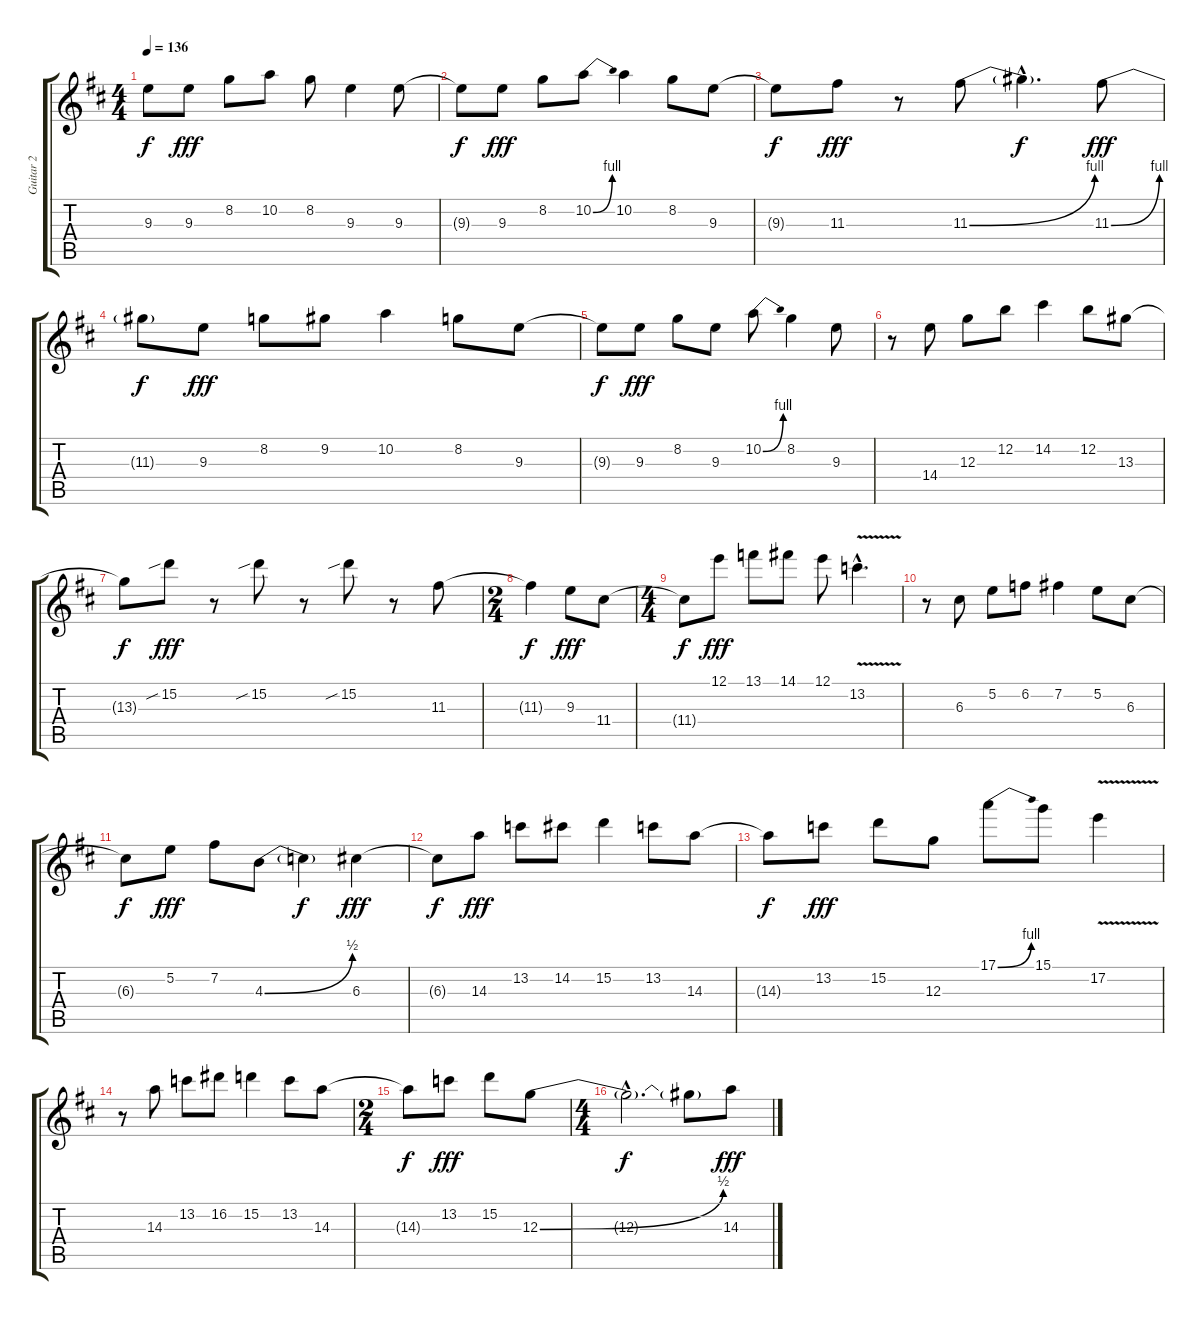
\track ("Guitar 2" "Guitar 2") {instrument distortionguitar}
\staff {score tabs}
\tuning (E4 B3 G3 D3 A2 E2) {hide}
\ts (4 4)
\tempo 136
\clef g2
\ks d
9.3{t}.8{dy f} 9.3.8{dy fff} 8.2.8 10.2.8 8.2.8 9.3.4 9.3.8 |
9.3{t}.8{dy f} 9.3.8{dy fff} 8.2.8 10.2{be (bend 0 0 60 4)}.8 10.2.4 8.2.8 9.3.8 |
9.3{t}.8{dy f} 11.3.8{dy fff} r.8 11.3{be (bend 0 0 60 4)}.8 11.3{hac t}.4{d dy f} 11.3{be (bend 0 0 60 4)}.8{dy fff} |
11.3{t}.8{dy f} 9.3.8{dy fff} 8.2.8 9.2.8 10.2.4 8.2.8 9.3.8 |
9.3{t}.8{dy f} 9.3.8{dy fff} 8.2.8 9.3.8 10.2{be (bend 0 0 60 4)}.8 8.2.4 9.3.8 |
r.8 14.4.8 12.3.8 12.2.8 14.2.4 12.2.8 13.3.8 |
13.3{t}.8{dy f} 15.2{sib}.8{dy fff} r.8 15.2{sib}.8 r.8 15.2{sib}.8 r.8 11.3.8 |
\ts (2 4)
11.3{t}.4{dy f} 9.3.8{dy fff} 11.4.8 |
\ts (4 4)
11.4{t}.8{dy f} 12.1.8{dy fff} 13.1.8 14.1.8 12.1.8 13.2{v hac}.4{d} |
r.8 6.3.8 5.2.8 6.2.8 7.2.4 5.2.8 6.3.8 |
6.3{t}.8{dy f} 5.2.8{dy fff} 7.2.8 4.3{be (bend 0 0 60 2)}.8 4.3{t}.4{dy f} 6.3.4{dy fff} |
6.3{t}.8{dy f} 14.3.8{dy fff} 13.2.8 14.2.8 15.2.4 13.2.8 14.3.8 |
14.3{t}.8{dy f} 13.2.8{dy fff} 15.2.8 12.3.8 17.1{be (bend 0 0 60 4)}.8 15.1.8 17.2{v}.4 |
r.8 14.3.8 13.2.8 16.2.8 15.2.4 13.2.8 14.3.8 |
\ts (2 4)
14.3{t}.8{dy f} 13.2.8{dy fff} 15.2.8 12.3{be (bend 0 0 60 2)}.8 |
\ts (4 4)
12.3{hac t}.2{d dy f} 12.3{t}.8 14.3.8{dy fff}
